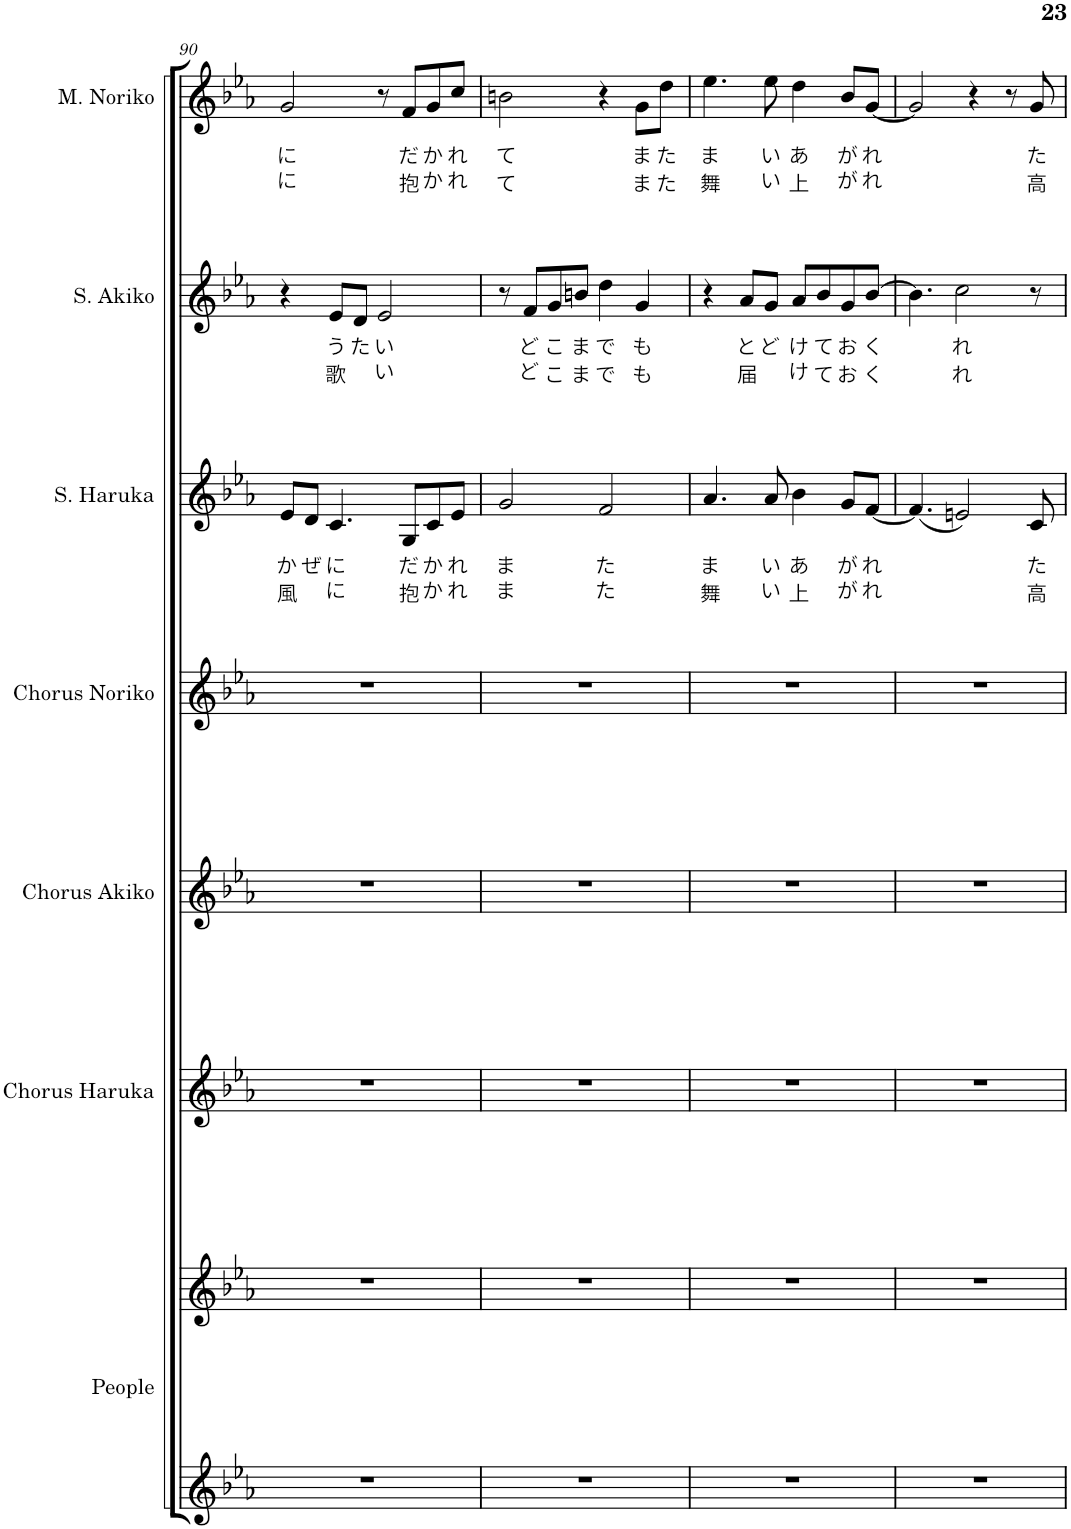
**kern	**kern	**kern	**kern	**kern	**kern	**text	**text	**kern	**text	**text	**kern	**text	**text
*part7	*part7	*part6	*part5	*part4	*part3	*part3	*part3	*part2	*part2	*part2	*part1	*part1	*part1
*staff8	*staff7	*staff6	*staff5	*staff4	*staff3	*staff3	*staff3	*staff2	*staff2	*staff2	*staff1	*staff1	*staff1
*I"人们	*	*I"霜月はるか和声	*I"志方あきこ和声	*I"みとせのりこ和声	*I"霜月はるか	*	*	*I"志方あきこ	*	*	*I"みとせのりこ	*	*
!!LO:PB:g=z
*clefG2	*clefG2	*clefG2	*clefG2	*clefG2	*clefG2	*	*	*clefG2	*	*	*clefG2	*	*
*k[b-e-a-]	*k[b-e-a-]	*k[b-e-a-]	*k[b-e-a-]	*k[b-e-a-]	*k[b-e-a-]	*	*	*k[b-e-a-]	*	*	*k[b-e-a-]	*	*
*M4/4	*M4/4	*M4/4	*M4/4	*M4/4	*M4/4	*	*	*M4/4	*	*	*M4/4	*	*
=90	=90	=90	=90	=90	=90	=90	=90	=90	=90	=90	=90	=90	=90
!	!	!	!	!	!	!LO:LY:b	!LO:LY:b	!	!	!	!	!LO:LY:b	!LO:LY:b
1r	1r	1r	1r	1r	8e-/L	か	風	4r	.	.	2g/	に	に
!	!	!	!	!	!	!LO:LY:b	!	!	!	!	!	!	!
.	.	.	.	.	8d/J	ぜ	.	.	.	.	.	.	.
!	!	!	!	!	!	!LO:LY:b	!LO:LY:b	!	!LO:LY:b	!LO:LY:b	!	!	!
.	.	.	.	.	4.c/	に	に	8e-/L	う	歌	.	.	.
!	!	!	!	!	!	!	!	!	!LO:LY:b	!	!	!	!
.	.	.	.	.	.	.	.	8d/J	た	.	.	.	.
!	!	!	!	!	!	!	!	!	!LO:LY:b	!LO:LY:b	!	!	!
.	.	.	.	.	.	.	.	2e-/	い	い	8r	.	.
!	!	!	!	!	!	!LO:LY:b	!LO:LY:b	!	!	!	!	!LO:LY:b	!LO:LY:b
.	.	.	.	.	8G/L	だ	抱	.	.	.	8f/L	だ	抱
!	!	!	!	!	!	!LO:LY:b	!LO:LY:b	!	!	!	!	!LO:LY:b	!LO:LY:b
.	.	.	.	.	8c/	か	か	.	.	.	8g/	か	か
!	!	!	!	!	!	!LO:LY:b	!LO:LY:b	!	!	!	!	!LO:LY:b	!LO:LY:b
.	.	.	.	.	8e-/J	れ	れ	.	.	.	8cc/J	れ	れ
=91	=91	=91	=91	=91	=91	=91	=91	=91	=91	=91	=91	=91	=91
!	!	!	!	!	!	!LO:LY:b	!LO:LY:b	!	!	!	!	!LO:LY:b	!LO:LY:b
1r	1r	1r	1r	1r	2g/	ま	ま	8r	.	.	2bn\	て	て
!	!	!	!	!	!	!	!	!	!LO:LY:b	!LO:LY:b	!	!	!
.	.	.	.	.	.	.	.	8f/L	ど	ど	.	.	.
!	!	!	!	!	!	!	!	!	!LO:LY:b	!LO:LY:b	!	!	!
.	.	.	.	.	.	.	.	8g/	こ	こ	.	.	.
!	!	!	!	!	!	!	!	!	!LO:LY:b	!LO:LY:b	!	!	!
.	.	.	.	.	.	.	.	8bn/J	ま	ま	.	.	.
!	!	!	!	!	!	!LO:LY:b	!LO:LY:b	!	!LO:LY:b	!LO:LY:b	!	!	!
.	.	.	.	.	2f/	た	た	4dd\	で	で	4r	.	.
!	!	!	!	!	!	!	!	!	!LO:LY:b	!LO:LY:b	!	!LO:LY:b	!LO:LY:b
.	.	.	.	.	.	.	.	4g/	も	も	8g\L	ま	ま
!	!	!	!	!	!	!	!	!	!	!	!	!LO:LY:b	!LO:LY:b
.	.	.	.	.	.	.	.	.	.	.	8dd\J	た	た
=92	=92	=92	=92	=92	=92	=92	=92	=92	=92	=92	=92	=92	=92
!	!	!	!	!	!	!LO:LY:b	!LO:LY:b	!	!	!	!	!LO:LY:b	!LO:LY:b
1r	1r	1r	1r	1r	4.a-/	ま	舞	4r	.	.	4.ee-\	ま	舞
!	!	!	!	!	!	!	!	!	!LO:LY:b	!LO:LY:b	!	!	!
.	.	.	.	.	.	.	.	8a-/L	と	届	.	.	.
!	!	!	!	!	!	!LO:LY:b	!LO:LY:b	!	!LO:LY:b	!	!	!LO:LY:b	!LO:LY:b
.	.	.	.	.	8a-/	い	い	8g/J	ど	.	8ee-\	い	い
!	!	!	!	!	!	!LO:LY:b	!LO:LY:b	!	!LO:LY:b	!LO:LY:b	!	!LO:LY:b	!LO:LY:b
.	.	.	.	.	4b-\	あ	上	8a-/L	け	け	4dd\	あ	上
!	!	!	!	!	!	!	!	!	!LO:LY:b	!LO:LY:b	!	!	!
.	.	.	.	.	.	.	.	8b-/	て	て	.	.	.
!	!	!	!	!	!	!LO:LY:b	!LO:LY:b	!	!LO:LY:b	!LO:LY:b	!	!LO:LY:b	!LO:LY:b
.	.	.	.	.	8g/L	が	が	8g/	お	お	8b-/L	が	が
!	!	!	!	!	!	!LO:LY:b	!LO:LY:b	!	!LO:LY:b	!LO:LY:b	!	!LO:LY:b	!LO:LY:b
.	.	.	.	.	[8f/J	れ	れ	[8b-/J	く	く	[8g/J	れ	れ
=93	=93	=93	=93	=93	=93	=93	=93	=93	=93	=93	=93	=93	=93
1r	1r	1r	1r	1r	(4.f/]	.	.	4.b-\]	.	.	2g/]	.	.
!	!	!	!	!	!	!	!	!	!LO:LY:b	!LO:LY:b	!	!	!
.	.	.	.	.	2en/)	.	.	2cc\	れ	れ	.	.	.
.	.	.	.	.	.	.	.	.	.	.	4r	.	.
.	.	.	.	.	.	.	.	.	.	.	8r	.	.
!	!	!	!	!	!	!LO:LY:b	!LO:LY:b	!	!	!	!	!LO:LY:b	!LO:LY:b
.	.	.	.	.	8c/	た	高	8r	.	.	8g/	た	高
=	=	=	=	=	=	=	=	=	=	=	=	=	=
*-	*-	*-	*-	*-	*-	*-	*-	*-	*-	*-	*-	*-	*-
